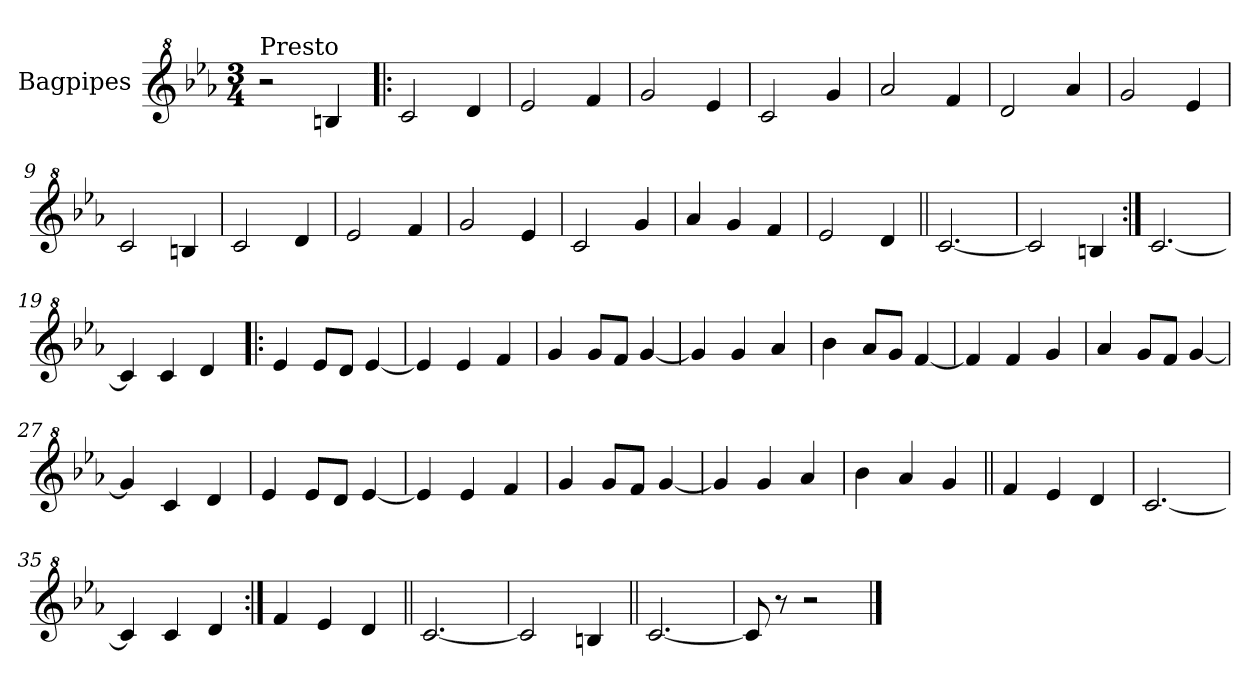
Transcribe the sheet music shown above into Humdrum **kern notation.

**kern
*part1
*staff1
*I"Bagpipes
*I'Bag
*clefG^2
*k[b-e-a-]
*E-:
*M3/4
=1
!LO:TX:a:t=Presto
2r
4bn/
=2!|:
2cc/
4dd/
=3
2ee-/
4ff/
=4
2gg/
4ee-/
=5
2cc/
4gg/
=6
2aa-/
4ff/
=7
2dd/
4aa-/
=8
2gg/
4ee-/
=9
2cc/
4bn/
=10
2cc/
4dd/
=11
2ee-/
4ff/
=12
2gg/
4ee-/
=13
2cc/
4gg/
=14
4aa-/
4gg/
4ff/
=15
2ee-/
4dd/
!!LO:LB:g=z
=16||
[2.cc/
=17
2cc/]
4bn/
=18:|!
[2.cc/
=19
4cc/]
4cc/
4dd/
=20!|:
4ee-/
8ee-/L
8dd/J
[4ee-/
=21
4ee-/]
4ee-/
4ff/
=22
4gg/
8gg/L
8ff/J
[4gg/
=23
4gg/]
4gg/
4aa-/
=24
4bb-\
8aa-/L
8gg/J
[4ff/
=25
4ff/]
4ff/
4gg/
=26
4aa-/
8gg/L
8ff/J
[4gg/
=27
4gg/]
4cc/
4dd/
!!LO:LB:g=z
=28
4ee-/
8ee-/L
8dd/J
[4ee-/
=29
4ee-/]
4ee-/
4ff/
=30
4gg/
8gg/L
8ff/J
[4gg/
=31
4gg/]
4gg/
4aa-/
=32
4bb-\
4aa-/
4gg/
=33||
4ff/
4ee-/
4dd/
=34
[2.cc/
=35
4cc/]
4cc/
4dd/
=36:|!
4ff/
4ee-/
4dd/
=37||
[2.cc/
=38
2cc/]
4bn/
=39||
[2.cc/
=40
8cc/]
8r
2r
==
*-
